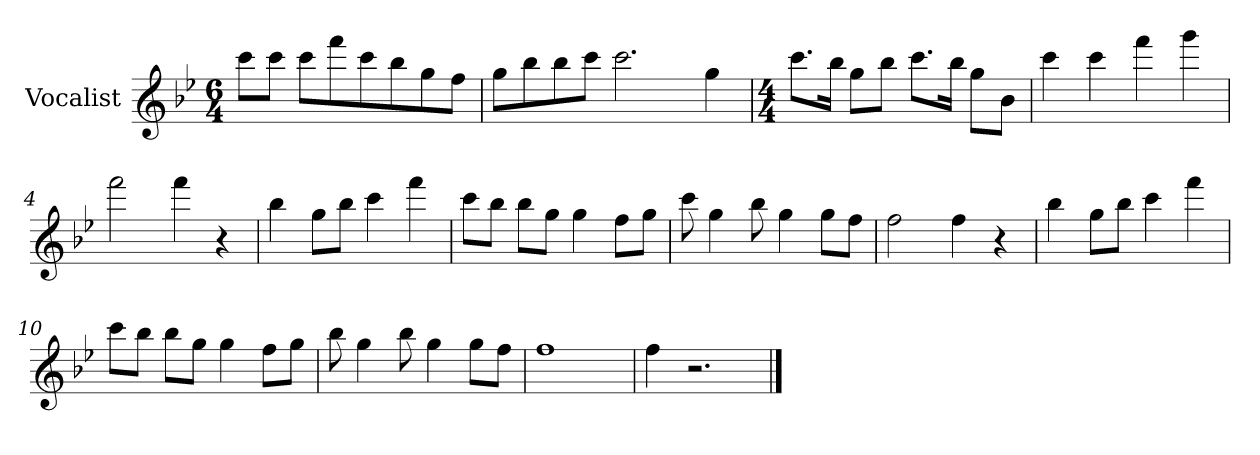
**kern
*part1
*staff1
*I"Vocalist
*k[b-e-]
*B-:
*M6/4
=
8cccL
8cccJ
8cccL
8fff
8ccc
8bb-
8gg
8ffJ
=1
8ggL
8bb-
8bb-
8cccJ
2.ccc
4gg
=2
*M4/4
8.cccL
16bb-Jk
8ggL
8bb-J
8.cccL
16bb-Jk
8ggL
8b-J
=3
4ccc
4ccc
4fff
4ggg
=4
2fff
4fff
4r
=5
4bb-
8ggL
8bb-J
4ccc
4fff
=6
8cccL
8bb-J
8bb-L
8ggJ
4gg
8ffL
8ggJ
=7
8ccc
4gg
8bb-
4gg
8ggL
8ffJ
=8
2ff
4ff
4r
=9
4bb-
8ggL
8bb-J
4ccc
4fff
=10
8cccL
8bb-J
8bb-L
8ggJ
4gg
8ffL
8ggJ
=11
8bb-
4gg
8bb-
4gg
8ggL
8ffJ
=12
1ff
=13
4ff
2.r
==
*-
